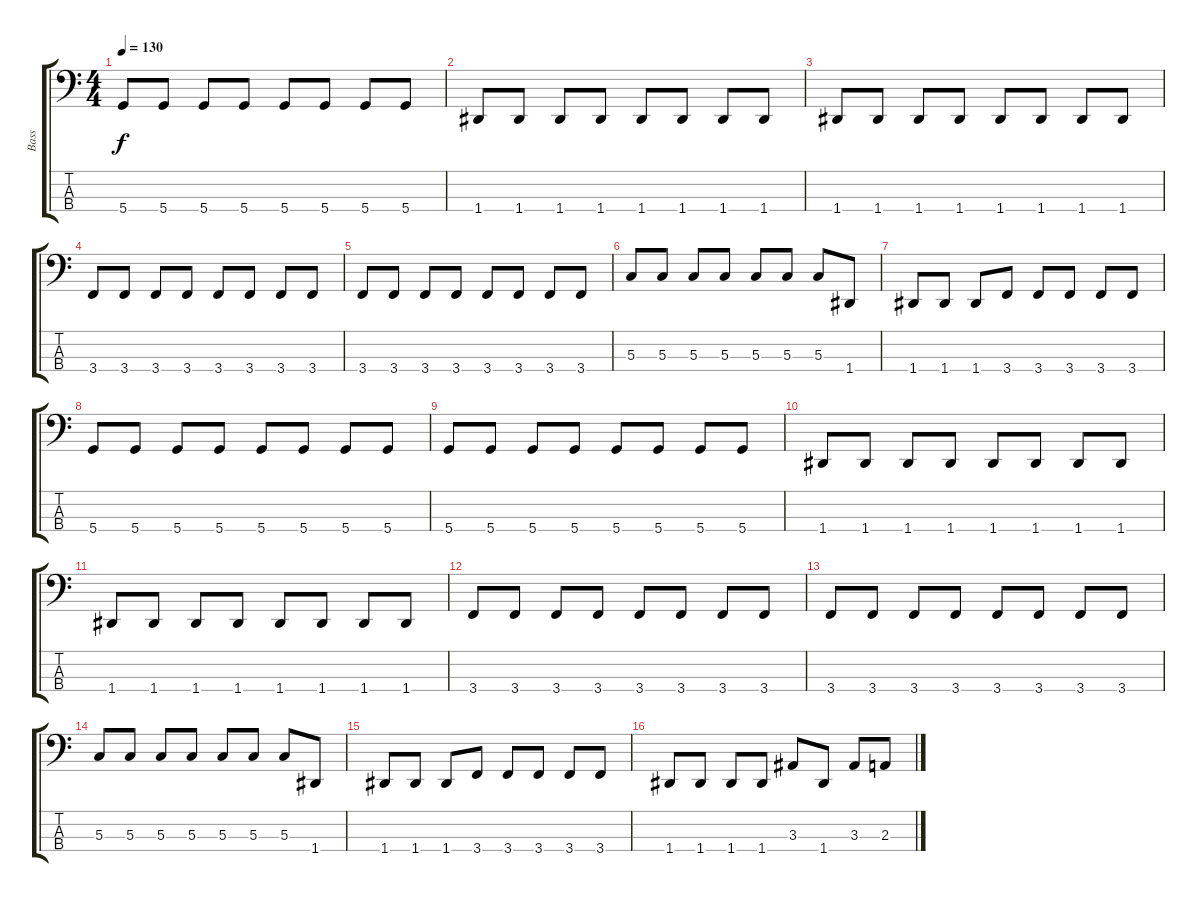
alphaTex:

\track ("Bass" "Bass") {solo instrument electricbassfinger}
\staff {score tabs}
\tuning (F2 C2 G1 D1) {hide}
\ts (4 4)
\tempo 130
\clef f4
\ks c
5.4.8{dy f} 5.4.8 5.4.8 5.4.8 5.4.8 5.4.8 5.4.8 5.4.8 |
1.4.8 1.4.8 1.4.8 1.4.8 1.4.8 1.4.8 1.4.8 1.4.8 |
1.4.8 1.4.8 1.4.8 1.4.8 1.4.8 1.4.8 1.4.8 1.4.8 |
3.4.8 3.4.8 3.4.8 3.4.8 3.4.8 3.4.8 3.4.8 3.4.8 |
3.4.8 3.4.8 3.4.8 3.4.8 3.4.8 3.4.8 3.4.8 3.4.8 |
5.3.8 5.3.8 5.3.8 5.3.8 5.3.8 5.3.8 5.3.8 1.4.8 |
1.4.8 1.4.8 1.4.8 3.4.8 3.4.8 3.4.8 3.4.8 3.4.8 |
5.4.8 5.4.8 5.4.8 5.4.8 5.4.8 5.4.8 5.4.8 5.4.8 |
5.4.8 5.4.8 5.4.8 5.4.8 5.4.8 5.4.8 5.4.8 5.4.8 |
1.4.8 1.4.8 1.4.8 1.4.8 1.4.8 1.4.8 1.4.8 1.4.8 |
1.4.8 1.4.8 1.4.8 1.4.8 1.4.8 1.4.8 1.4.8 1.4.8 |
3.4.8 3.4.8 3.4.8 3.4.8 3.4.8 3.4.8 3.4.8 3.4.8 |
3.4.8 3.4.8 3.4.8 3.4.8 3.4.8 3.4.8 3.4.8 3.4.8 |
5.3.8 5.3.8 5.3.8 5.3.8 5.3.8 5.3.8 5.3.8 1.4.8 |
1.4.8 1.4.8 1.4.8 3.4.8 3.4.8 3.4.8 3.4.8 3.4.8 |
1.4.8 1.4.8 1.4.8 1.4.8 3.3.8 1.4.8 3.3.8 2.3.8
